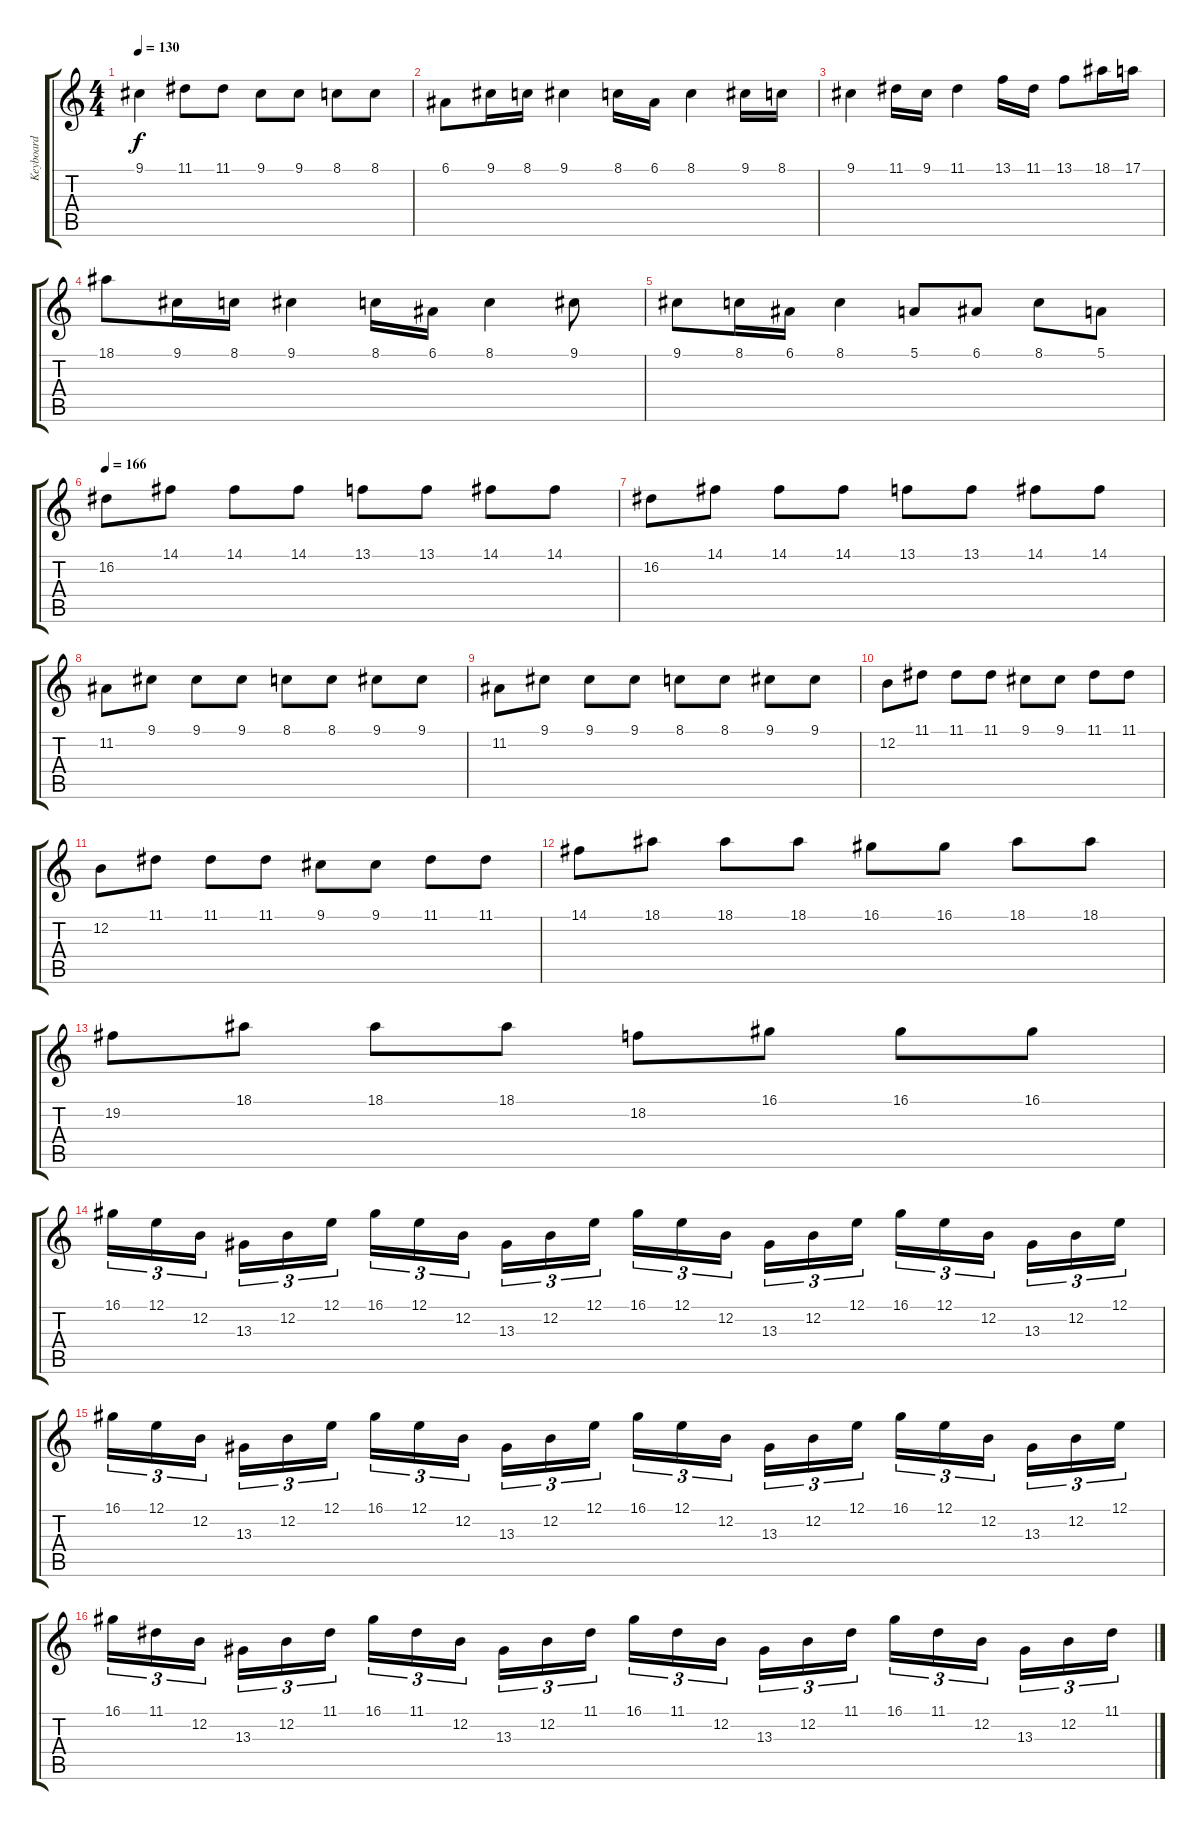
\track ("Keyboard" "Keyboard") {instrument harpsichord}
\staff {score tabs}
\tuning (E4 B3 G3 D3 A2 E2) {hide}
\ts (4 4)
\tempo 130
\clef g2
\ks c
9.1.4{dy f} 11.1.8 11.1.8 9.1.8 9.1.8 8.1.8 8.1.8 |
6.1.8 9.1.16 8.1.16 9.1.4 8.1.16 6.1.16 8.1.4 9.1.16 8.1.16 |
9.1.4 11.1.16 9.1.16 11.1.4 13.1.16 11.1.16 13.1.8 18.1.16 17.1.16 |
18.1.8 9.1.16 8.1.16 9.1.4 8.1.16 6.1.16 8.1.4 9.1.8 |
9.1.8 8.1.16 6.1.16 8.1.4 5.1.8 6.1.8 8.1.8 5.1.8 |
\section ("" "")
\tempo 166
16.2.8{volume 12} 14.1.8 14.1.8 14.1.8 13.1.8 13.1.8 14.1.8 14.1.8 |
16.2.8 14.1.8 14.1.8 14.1.8 13.1.8 13.1.8 14.1.8 14.1.8 |
11.2.8 9.1.8 9.1.8 9.1.8 8.1.8 8.1.8 9.1.8 9.1.8 |
11.2.8 9.1.8 9.1.8 9.1.8 8.1.8 8.1.8 9.1.8 9.1.8 |
12.2.8 11.1.8 11.1.8 11.1.8 9.1.8 9.1.8 11.1.8 11.1.8 |
12.2.8 11.1.8 11.1.8 11.1.8 9.1.8 9.1.8 11.1.8 11.1.8 |
14.1.8 18.1.8 18.1.8 18.1.8 16.1.8 16.1.8 18.1.8 18.1.8 |
19.2.8 18.1.8 18.1.8 18.1.8 18.2.8 16.1.8 16.1.8 16.1.8 |
\section ("" "")
16.1.16{tu (3 2) volume 10} 12.1.16{tu (3 2)} 12.2.16{tu (3 2)} 13.3.16{tu (3 2)} 12.2.16{tu (3 2)} 12.1.16{tu (3 2)} 16.1.16{tu (3 2)} 12.1.16{tu (3 2)} 12.2.16{tu (3 2)} 13.3.16{tu (3 2)} 12.2.16{tu (3 2)} 12.1.16{tu (3 2)} 16.1.16{tu (3 2)} 12.1.16{tu (3 2)} 12.2.16{tu (3 2)} 13.3.16{tu (3 2)} 12.2.16{tu (3 2)} 12.1.16{tu (3 2)} 16.1.16{tu (3 2)} 12.1.16{tu (3 2)} 12.2.16{tu (3 2)} 13.3.16{tu (3 2)} 12.2.16{tu (3 2)} 12.1.16{tu (3 2)} |
16.1.16{tu (3 2)} 12.1.16{tu (3 2)} 12.2.16{tu (3 2)} 13.3.16{tu (3 2)} 12.2.16{tu (3 2)} 12.1.16{tu (3 2)} 16.1.16{tu (3 2)} 12.1.16{tu (3 2)} 12.2.16{tu (3 2)} 13.3.16{tu (3 2)} 12.2.16{tu (3 2)} 12.1.16{tu (3 2)} 16.1.16{tu (3 2)} 12.1.16{tu (3 2)} 12.2.16{tu (3 2)} 13.3.16{tu (3 2)} 12.2.16{tu (3 2)} 12.1.16{tu (3 2)} 16.1.16{tu (3 2)} 12.1.16{tu (3 2)} 12.2.16{tu (3 2)} 13.3.16{tu (3 2)} 12.2.16{tu (3 2)} 12.1.16{tu (3 2)} |
16.1.16{tu (3 2)} 11.1.16{tu (3 2)} 12.2.16{tu (3 2)} 13.3.16{tu (3 2)} 12.2.16{tu (3 2)} 11.1.16{tu (3 2)} 16.1.16{tu (3 2)} 11.1.16{tu (3 2)} 12.2.16{tu (3 2)} 13.3.16{tu (3 2)} 12.2.16{tu (3 2)} 11.1.16{tu (3 2)} 16.1.16{tu (3 2)} 11.1.16{tu (3 2)} 12.2.16{tu (3 2)} 13.3.16{tu (3 2)} 12.2.16{tu (3 2)} 11.1.16{tu (3 2)} 16.1.16{tu (3 2)} 11.1.16{tu (3 2)} 12.2.16{tu (3 2)} 13.3.16{tu (3 2)} 12.2.16{tu (3 2)} 11.1.16{tu (3 2)}
